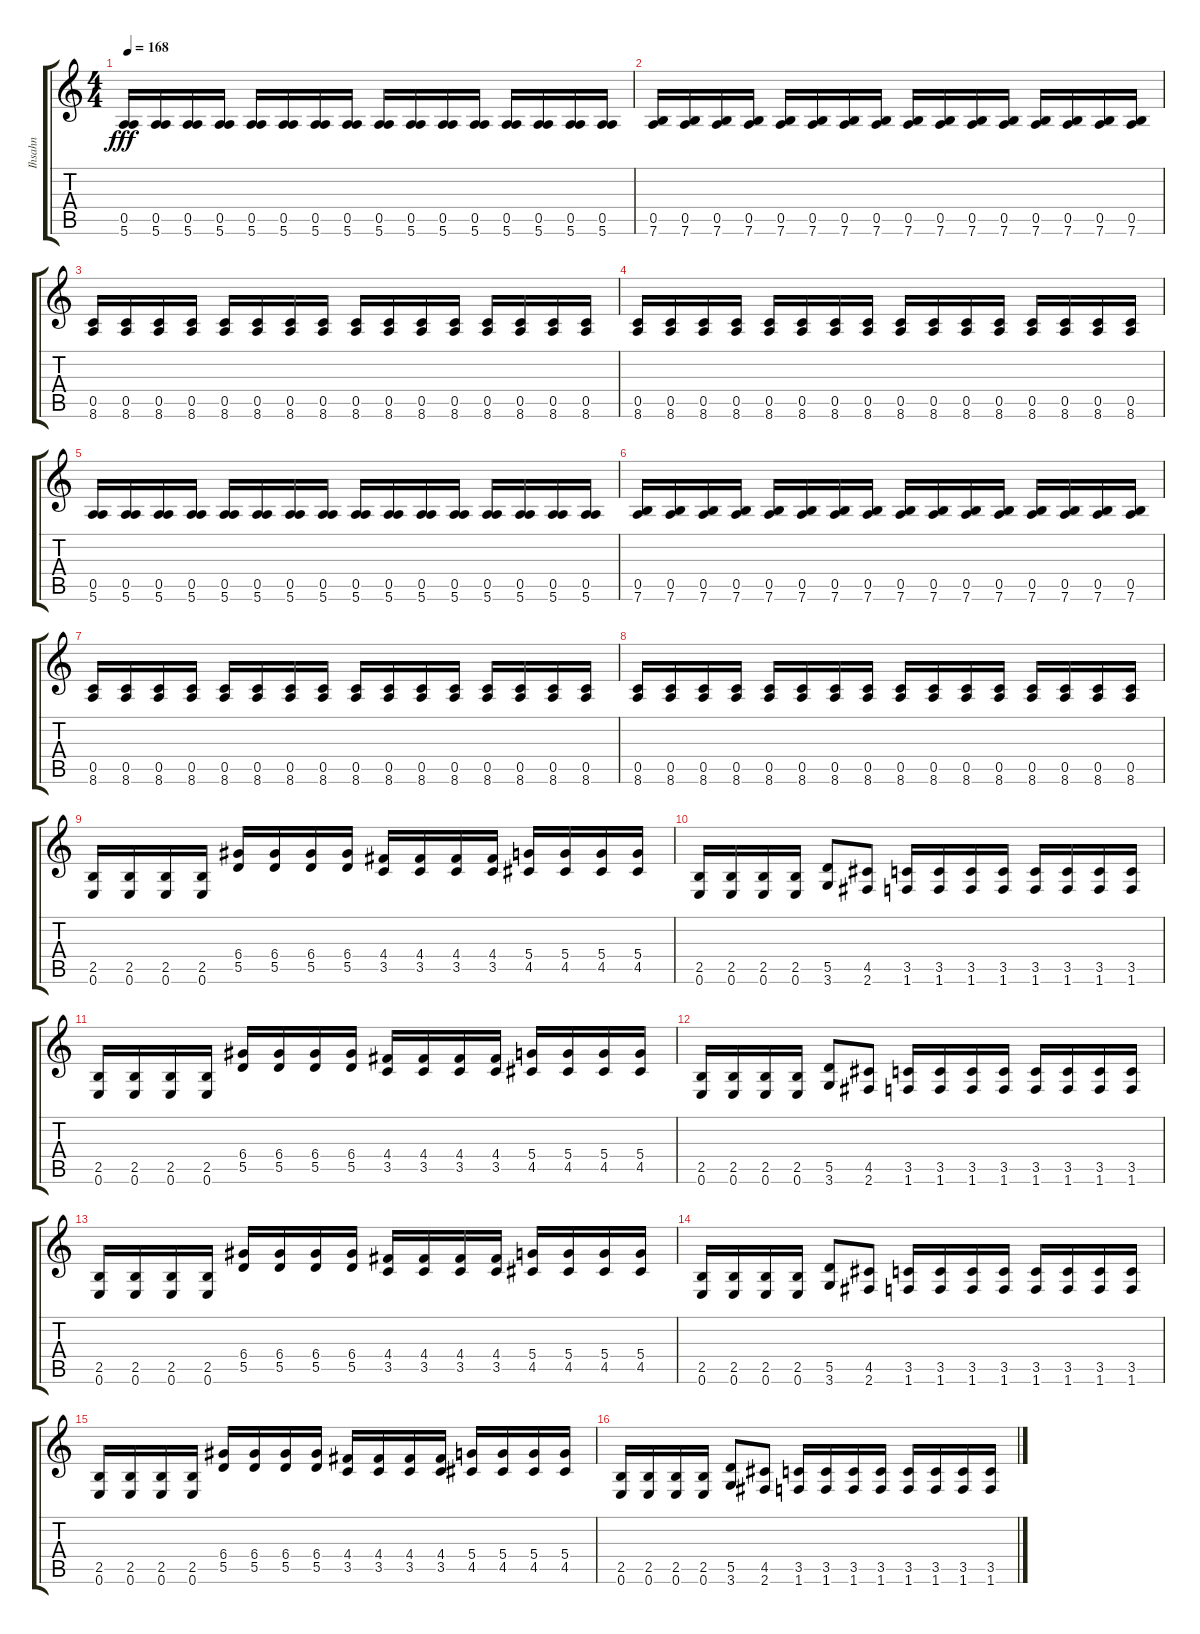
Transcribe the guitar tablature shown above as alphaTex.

\track ("Ihsahn" "Ihsahn") {instrument distortionguitar}
\staff {score tabs}
\tuning (E4 B3 G3 D3 A2 E2) {hide}
\ts (4 4)
\tempo 168
\clef g2
\ks c
(0.5 5.6).16{dy fff} (0.5 5.6).16 (0.5 5.6).16 (0.5 5.6).16 (0.5 5.6).16 (0.5 5.6).16 (0.5 5.6).16 (0.5 5.6).16 (0.5 5.6).16 (0.5 5.6).16 (0.5 5.6).16 (0.5 5.6).16 (0.5 5.6).16 (0.5 5.6).16 (0.5 5.6).16 (0.5 5.6).16 |
(0.5 7.6).16 (0.5 7.6).16 (0.5 7.6).16 (0.5 7.6).16 (0.5 7.6).16 (0.5 7.6).16 (0.5 7.6).16 (0.5 7.6).16 (0.5 7.6).16 (0.5 7.6).16 (0.5 7.6).16 (0.5 7.6).16 (0.5 7.6).16 (0.5 7.6).16 (0.5 7.6).16 (0.5 7.6).16 |
(0.5 8.6).16 (0.5 8.6).16 (0.5 8.6).16 (0.5 8.6).16 (0.5 8.6).16 (0.5 8.6).16 (0.5 8.6).16 (0.5 8.6).16 (0.5 8.6).16 (0.5 8.6).16 (0.5 8.6).16 (0.5 8.6).16 (0.5 8.6).16 (0.5 8.6).16 (0.5 8.6).16 (0.5 8.6).16 |
(0.5 8.6).16 (0.5 8.6).16 (0.5 8.6).16 (0.5 8.6).16 (0.5 8.6).16 (0.5 8.6).16 (0.5 8.6).16 (0.5 8.6).16 (0.5 8.6).16 (0.5 8.6).16 (0.5 8.6).16 (0.5 8.6).16 (0.5 8.6).16 (0.5 8.6).16 (0.5 8.6).16 (0.5 8.6).16 |
(0.5 5.6).16 (0.5 5.6).16 (0.5 5.6).16 (0.5 5.6).16 (0.5 5.6).16 (0.5 5.6).16 (0.5 5.6).16 (0.5 5.6).16 (0.5 5.6).16 (0.5 5.6).16 (0.5 5.6).16 (0.5 5.6).16 (0.5 5.6).16 (0.5 5.6).16 (0.5 5.6).16 (0.5 5.6).16 |
(0.5 7.6).16 (0.5 7.6).16 (0.5 7.6).16 (0.5 7.6).16 (0.5 7.6).16 (0.5 7.6).16 (0.5 7.6).16 (0.5 7.6).16 (0.5 7.6).16 (0.5 7.6).16 (0.5 7.6).16 (0.5 7.6).16 (0.5 7.6).16 (0.5 7.6).16 (0.5 7.6).16 (0.5 7.6).16 |
(0.5 8.6).16 (0.5 8.6).16 (0.5 8.6).16 (0.5 8.6).16 (0.5 8.6).16 (0.5 8.6).16 (0.5 8.6).16 (0.5 8.6).16 (0.5 8.6).16 (0.5 8.6).16 (0.5 8.6).16 (0.5 8.6).16 (0.5 8.6).16 (0.5 8.6).16 (0.5 8.6).16 (0.5 8.6).16 |
(0.5 8.6).16 (0.5 8.6).16 (0.5 8.6).16 (0.5 8.6).16 (0.5 8.6).16 (0.5 8.6).16 (0.5 8.6).16 (0.5 8.6).16 (0.5 8.6).16 (0.5 8.6).16 (0.5 8.6).16 (0.5 8.6).16 (0.5 8.6).16 (0.5 8.6).16 (0.5 8.6).16 (0.5 8.6).16 |
(2.5 0.6).16 (2.5 0.6).16 (2.5 0.6).16 (2.5 0.6).16 (6.4 5.5).16 (6.4 5.5).16 (6.4 5.5).16 (6.4 5.5).16 (4.4 3.5).16 (4.4 3.5).16 (4.4 3.5).16 (4.4 3.5).16 (5.4 4.5).16 (5.4 4.5).16 (5.4 4.5).16 (5.4 4.5).16 |
(2.5 0.6).16 (2.5 0.6).16 (2.5 0.6).16 (2.5 0.6).16 (5.5 3.6).8 (4.5 2.6).8 (3.5 1.6).16 (3.5 1.6).16 (3.5 1.6).16 (3.5 1.6).16 (3.5 1.6).16 (3.5 1.6).16 (3.5 1.6).16 (3.5 1.6).16 |
(2.5 0.6).16 (2.5 0.6).16 (2.5 0.6).16 (2.5 0.6).16 (6.4 5.5).16 (6.4 5.5).16 (6.4 5.5).16 (6.4 5.5).16 (4.4 3.5).16 (4.4 3.5).16 (4.4 3.5).16 (4.4 3.5).16 (5.4 4.5).16 (5.4 4.5).16 (5.4 4.5).16 (5.4 4.5).16 |
(2.5 0.6).16 (2.5 0.6).16 (2.5 0.6).16 (2.5 0.6).16 (5.5 3.6).8 (4.5 2.6).8 (3.5 1.6).16 (3.5 1.6).16 (3.5 1.6).16 (3.5 1.6).16 (3.5 1.6).16 (3.5 1.6).16 (3.5 1.6).16 (3.5 1.6).16 |
(2.5 0.6).16 (2.5 0.6).16 (2.5 0.6).16 (2.5 0.6).16 (6.4 5.5).16 (6.4 5.5).16 (6.4 5.5).16 (6.4 5.5).16 (4.4 3.5).16 (4.4 3.5).16 (4.4 3.5).16 (4.4 3.5).16 (5.4 4.5).16 (5.4 4.5).16 (5.4 4.5).16 (5.4 4.5).16 |
(2.5 0.6).16 (2.5 0.6).16 (2.5 0.6).16 (2.5 0.6).16 (5.5 3.6).8 (4.5 2.6).8 (3.5 1.6).16 (3.5 1.6).16 (3.5 1.6).16 (3.5 1.6).16 (3.5 1.6).16 (3.5 1.6).16 (3.5 1.6).16 (3.5 1.6).16 |
(2.5 0.6).16 (2.5 0.6).16 (2.5 0.6).16 (2.5 0.6).16 (6.4 5.5).16 (6.4 5.5).16 (6.4 5.5).16 (6.4 5.5).16 (4.4 3.5).16 (4.4 3.5).16 (4.4 3.5).16 (4.4 3.5).16 (5.4 4.5).16 (5.4 4.5).16 (5.4 4.5).16 (5.4 4.5).16 |
(2.5 0.6).16 (2.5 0.6).16 (2.5 0.6).16 (2.5 0.6).16 (5.5 3.6).8 (4.5 2.6).8 (3.5 1.6).16 (3.5 1.6).16 (3.5 1.6).16 (3.5 1.6).16 (3.5 1.6).16 (3.5 1.6).16 (3.5 1.6).16 (3.5 1.6).16
